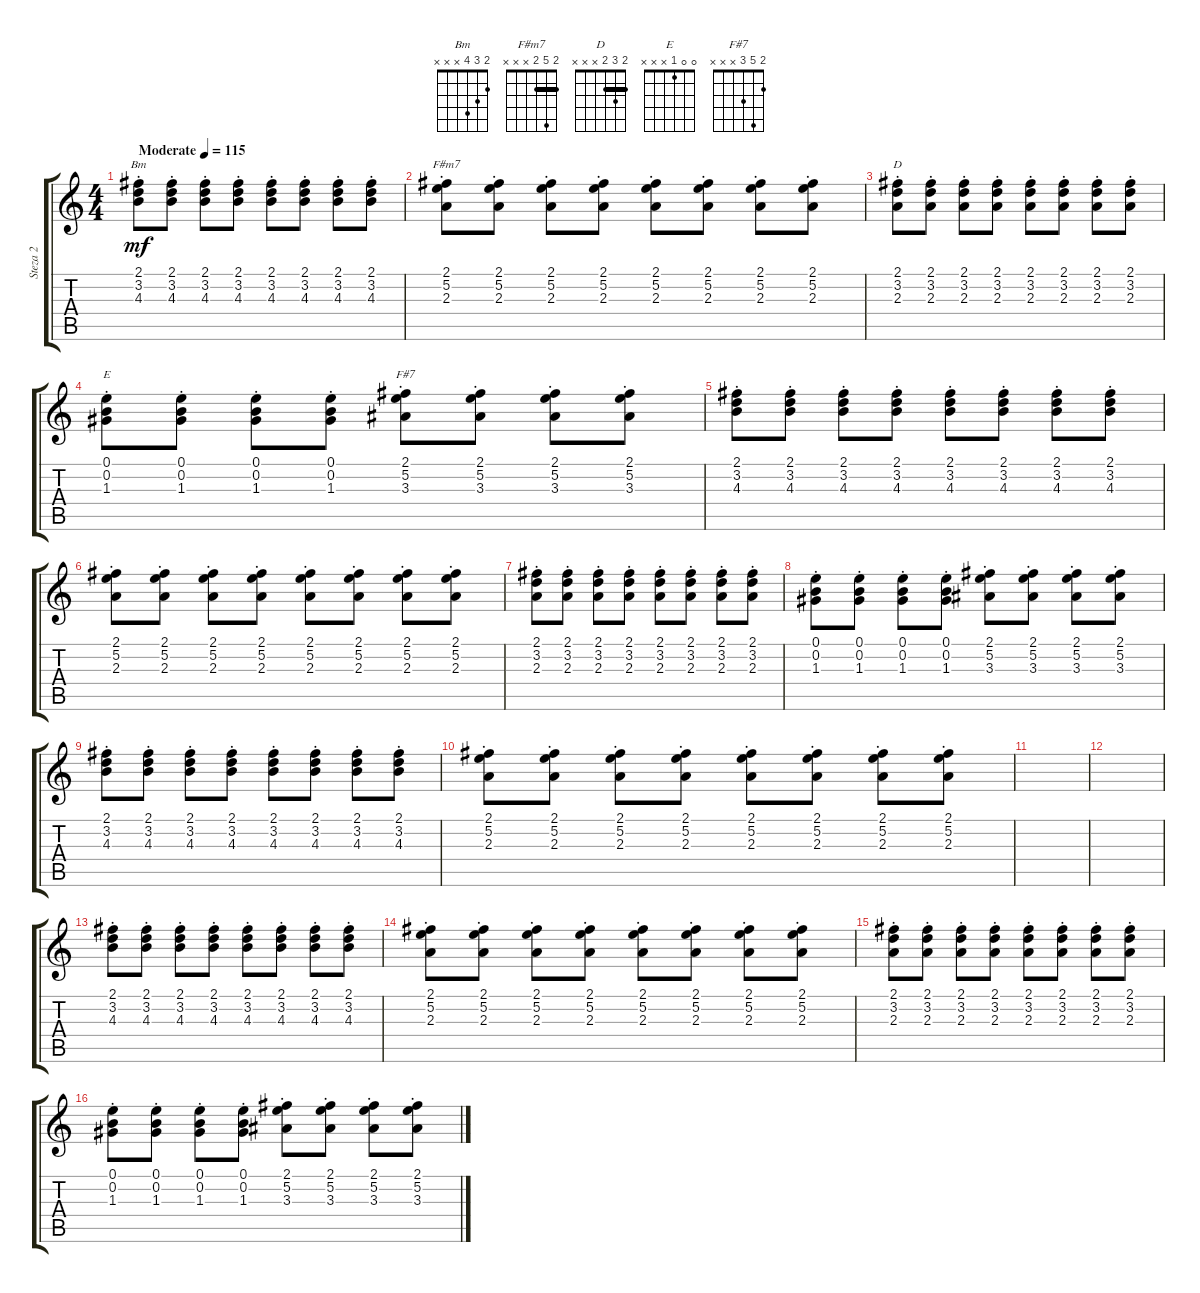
\track ("Steza 2" "Steza 2") {instrument electricguitarmuted}
\staff {score tabs}
\tuning (E4 B3 G3 D3 A2 E2) {hide}
\chord ("Bm" 2 3 4 x x x)
\chord ("F#m7" 2 5 2 x x x) {barre 2}
\chord ("D" 2 3 2 x x x) {barre 2}
\chord ("E" 0 0 1 x x x)
\chord ("F#7" 2 5 3 x x x)
\ts (4 4)
\tempo (115 "Moderate")
\clef g2
\ks c
(2.1{st} 3.2{st} 4.3{st}).8{ch "Bm" dy mf instrument electricguitarmuted} (2.1{st} 3.2{st} 4.3{st}).8 (2.1{st} 3.2{st} 4.3{st}).8 (2.1{st} 3.2{st} 4.3{st}).8 (2.1{st} 3.2{st} 4.3{st}).8 (2.1{st} 3.2{st} 4.3{st}).8 (2.1{st} 3.2{st} 4.3{st}).8 (2.1{st} 3.2{st} 4.3{st}).8 |
(2.1{st} 5.2{st} 2.3{st}).8{ch "F#m7"} (2.1{st} 5.2{st} 2.3{st}).8 (2.1{st} 5.2{st} 2.3{st}).8 (2.1{st} 5.2{st} 2.3{st}).8 (2.1{st} 5.2{st} 2.3{st}).8 (2.1{st} 5.2{st} 2.3{st}).8 (2.1{st} 5.2{st} 2.3{st}).8 (2.1{st} 5.2{st} 2.3{st}).8 |
(2.1{st} 3.2{st} 2.3{st}).8{ch "D"} (2.1{st} 3.2{st} 2.3{st}).8 (2.1{st} 3.2{st} 2.3{st}).8 (2.1{st} 3.2{st} 2.3{st}).8 (2.1{st} 3.2{st} 2.3{st}).8 (2.1{st} 3.2{st} 2.3{st}).8 (2.1{st} 3.2{st} 2.3{st}).8 (2.1{st} 3.2{st} 2.3{st}).8 |
(0.1{st} 0.2{st} 1.3{st}).8{ch "E"} (0.1{st} 0.2{st} 1.3{st}).8 (0.1{st} 0.2{st} 1.3{st}).8 (0.1{st} 0.2{st} 1.3{st}).8 (2.1{st} 5.2{st} 3.3{st}).8{ch "F#7"} (2.1{st} 5.2{st} 3.3{st}).8 (2.1{st} 5.2{st} 3.3{st}).8 (2.1{st} 5.2{st} 3.3{st}).8 |
(2.1{st} 3.2{st} 4.3{st}).8 (2.1{st} 3.2{st} 4.3{st}).8 (2.1{st} 3.2{st} 4.3{st}).8 (2.1{st} 3.2{st} 4.3{st}).8 (2.1{st} 3.2{st} 4.3{st}).8 (2.1{st} 3.2{st} 4.3{st}).8 (2.1{st} 3.2{st} 4.3{st}).8 (2.1{st} 3.2{st} 4.3{st}).8 |
(2.1{st} 5.2{st} 2.3{st}).8 (2.1{st} 5.2{st} 2.3{st}).8 (2.1{st} 5.2{st} 2.3{st}).8 (2.1{st} 5.2{st} 2.3{st}).8 (2.1{st} 5.2{st} 2.3{st}).8 (2.1{st} 5.2{st} 2.3{st}).8 (2.1{st} 5.2{st} 2.3{st}).8 (2.1{st} 5.2{st} 2.3{st}).8 |
(2.1{st} 3.2{st} 2.3{st}).8 (2.1{st} 3.2{st} 2.3{st}).8 (2.1{st} 3.2{st} 2.3{st}).8 (2.1{st} 3.2{st} 2.3{st}).8 (2.1{st} 3.2{st} 2.3{st}).8 (2.1{st} 3.2{st} 2.3{st}).8 (2.1{st} 3.2{st} 2.3{st}).8 (2.1{st} 3.2{st} 2.3{st}).8 |
(0.1{st} 0.2{st} 1.3{st}).8 (0.1{st} 0.2{st} 1.3{st}).8 (0.1{st} 0.2{st} 1.3{st}).8 (0.1{st} 0.2{st} 1.3{st}).8 (2.1{st} 5.2{st} 3.3{st}).8 (2.1{st} 5.2{st} 3.3{st}).8 (2.1{st} 5.2{st} 3.3{st}).8 (2.1{st} 5.2{st} 3.3{st}).8 |
(2.1{st} 3.2{st} 4.3{st}).8 (2.1{st} 3.2{st} 4.3{st}).8 (2.1{st} 3.2{st} 4.3{st}).8 (2.1{st} 3.2{st} 4.3{st}).8 (2.1{st} 3.2{st} 4.3{st}).8 (2.1{st} 3.2{st} 4.3{st}).8 (2.1{st} 3.2{st} 4.3{st}).8 (2.1{st} 3.2{st} 4.3{st}).8 |
(2.1{st} 5.2{st} 2.3{st}).8 (2.1{st} 5.2{st} 2.3{st}).8 (2.1{st} 5.2{st} 2.3{st}).8 (2.1{st} 5.2{st} 2.3{st}).8 (2.1{st} 5.2{st} 2.3{st}).8 (2.1{st} 5.2{st} 2.3{st}).8 (2.1{st} 5.2{st} 2.3{st}).8 (2.1{st} 5.2{st} 2.3{st}).8 |
|
|
(2.1{st} 3.2{st} 4.3{st}).8 (2.1{st} 3.2{st} 4.3{st}).8 (2.1{st} 3.2{st} 4.3{st}).8 (2.1{st} 3.2{st} 4.3{st}).8 (2.1{st} 3.2{st} 4.3{st}).8 (2.1{st} 3.2{st} 4.3{st}).8 (2.1{st} 3.2{st} 4.3{st}).8 (2.1{st} 3.2{st} 4.3{st}).8 |
(2.1{st} 5.2{st} 2.3{st}).8 (2.1{st} 5.2{st} 2.3{st}).8 (2.1{st} 5.2{st} 2.3{st}).8 (2.1{st} 5.2{st} 2.3{st}).8 (2.1{st} 5.2{st} 2.3{st}).8 (2.1{st} 5.2{st} 2.3{st}).8 (2.1{st} 5.2{st} 2.3{st}).8 (2.1{st} 5.2{st} 2.3{st}).8 |
(2.1{st} 3.2{st} 2.3{st}).8 (2.1{st} 3.2{st} 2.3{st}).8 (2.1{st} 3.2{st} 2.3{st}).8 (2.1{st} 3.2{st} 2.3{st}).8 (2.1{st} 3.2{st} 2.3{st}).8 (2.1{st} 3.2{st} 2.3{st}).8 (2.1{st} 3.2{st} 2.3{st}).8 (2.1{st} 3.2{st} 2.3{st}).8 |
(0.1{st} 0.2{st} 1.3{st}).8 (0.1{st} 0.2{st} 1.3{st}).8 (0.1{st} 0.2{st} 1.3{st}).8 (0.1{st} 0.2{st} 1.3{st}).8 (2.1{st} 5.2{st} 3.3{st}).8 (2.1{st} 5.2{st} 3.3{st}).8 (2.1{st} 5.2{st} 3.3{st}).8 (2.1{st} 5.2{st} 3.3{st}).8
